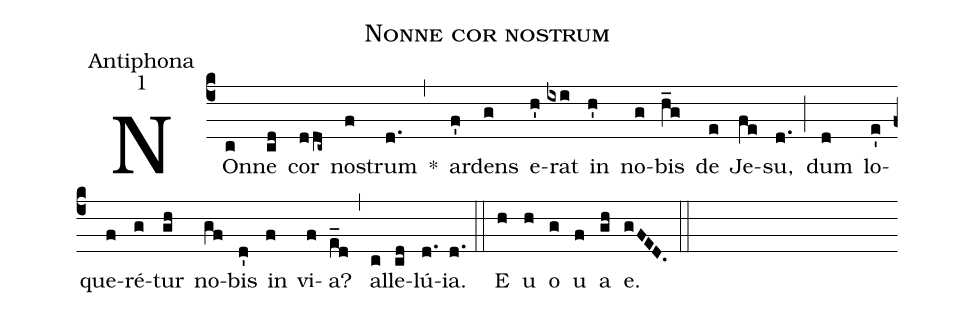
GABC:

name:Nonne cor nostrum;
office-part:Antiphona;
mode:1;
%%
(c4) NOn(c)ne(cd) cor(ddc~) no(f)strum(d.) *(,) ar(f')dens(g) e(h')rat(ixi) in(h') no(g)bis(h_g) de(e) Je(fe)su,(d.) (;) dum(d) lo(e')que(f)ré(g)tur(gh) no(gf)bis(d') in(f) vi(f)a?(e_d) (,) al(c)le(cd)lú(d.)ia.(d.) (::) <eu>E(h) u(h) o(g) u(f) a(gh) e.</eu>(gFED.) (::)
